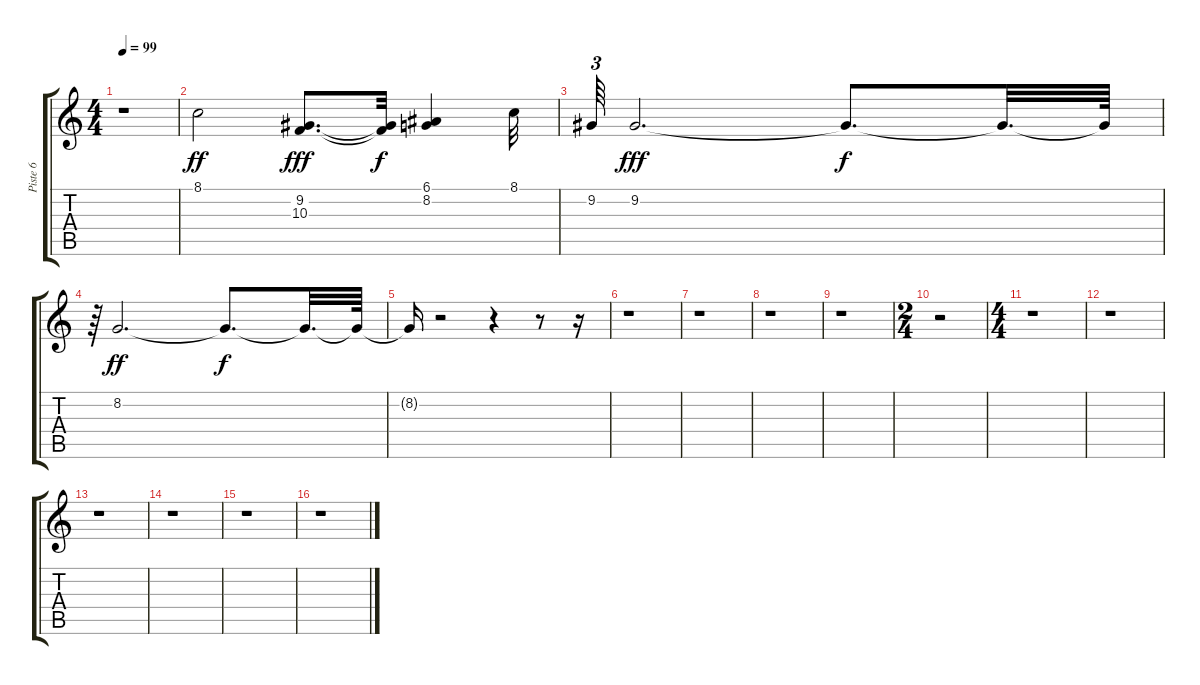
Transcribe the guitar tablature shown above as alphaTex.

\track ("Piste 6" "Piste 6") {instrument synthvoice}
\staff {score tabs}
\tuning (E4 B3 G3 D3 A2 E2) {hide}
\ts (4 4)
\tempo 99
\clef g2
\ks c
r.1{dy ff} |
8.1.2 (9.2 10.3).8{d dy fff} (9.2{t} 10.3{t}).32{dy f} (6.1 8.2).4 8.1.32 |
9.2.64{tu (3 2)} 9.2.2{d dy fff} 9.2{t}.8{d dy f} 9.2{t}.32{d} 9.2{t}.64 |
r.64{tu (3 2)} 8.2.2{d dy ff} 8.2{t}.8{d dy f} 8.2{t}.32{d} 8.2{t}.64 |
8.2{t}.16 r.2 r.4 r.8 r.16 |
r.1 |
r.1 |
r.1 |
r.1 |
\ts (2 4)
r.2 |
\ts (4 4)
r.1 |
r.1 |
r.1 |
r.1 |
r.1 |
r.1
